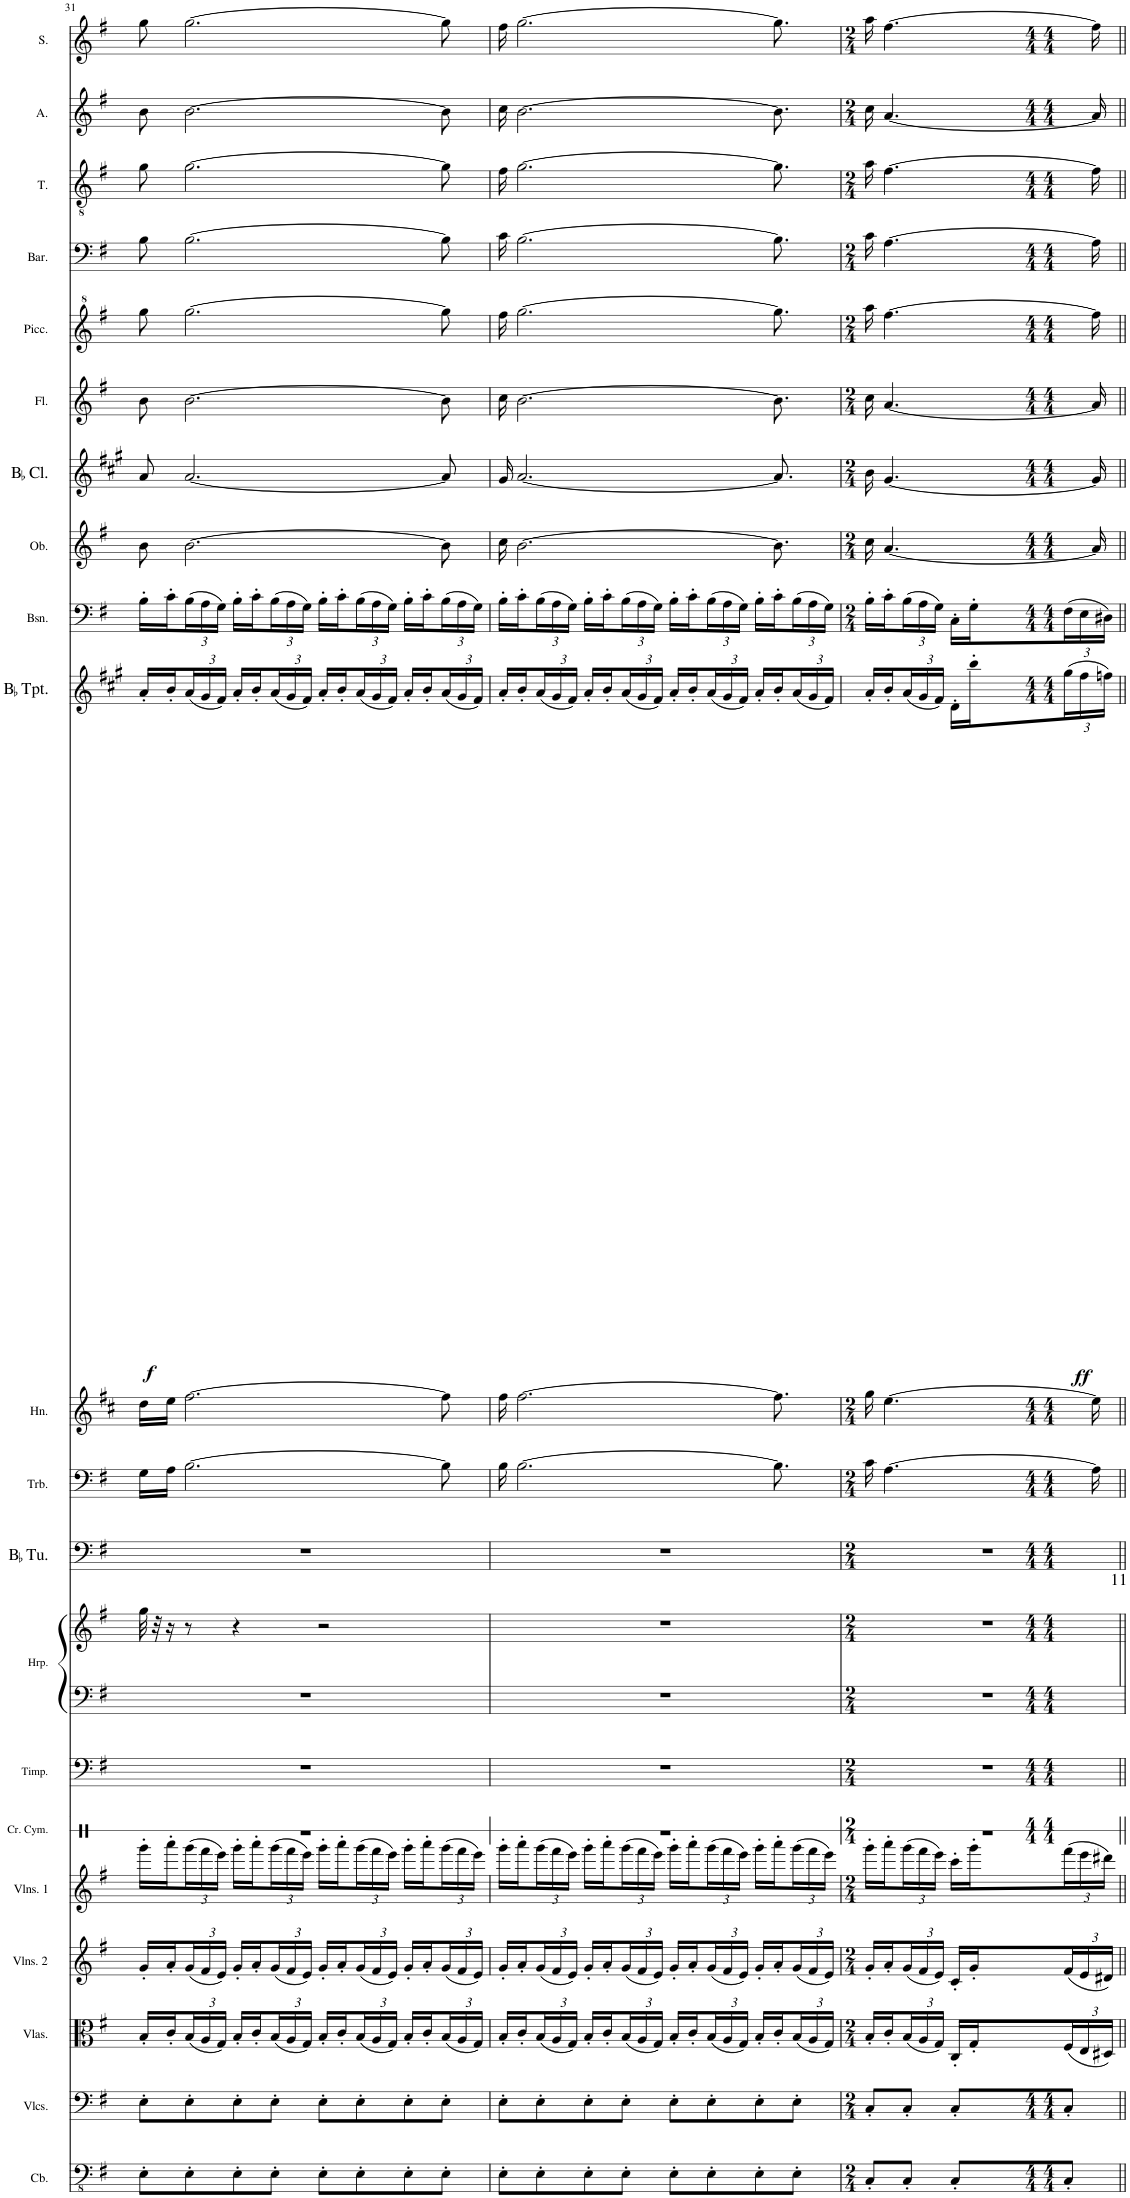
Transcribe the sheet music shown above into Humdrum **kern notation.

**kern	**kern	**kern	**kern	**kern	**kern	**kern	**kern	**kern	**kern	**kern	**kern	**kern	**dynam	**kern	**kern	**kern	**kern	**kern	**kern	**kern	**kern	**kern
*part21	*part20	*part19	*part18	*part17	*part16	*part15	*part14	*part14	*part13	*part12	*part11	*part10	*part10	*part9	*part8	*part7	*part6	*part5	*part4	*part3	*part2	*part1
*staff22	*staff21	*staff20	*staff19	*staff18	*staff17	*staff16	*staff15	*staff14	*staff13	*staff12	*staff11	*staff10	*staff10	*staff9	*staff8	*staff7	*staff6	*staff5	*staff4	*staff3	*staff2	*staff1
*I"Contrabass	*I"Violoncellos	*I"Violas	*I"Violins 2	*I"Violins 1	*I"Crash Cymbal	*I"Timpani	*I"Harp	*	*I"BaccidentalFlat Tuba	*I"Trombone	*I"Horn	*I"BaccidentalFlat Trumpet	*	*I"Bassoon	*I"Oboe	*I"BaccidentalFlat Clarinet	*I"Flute	*I"Piccolo	*I"Baritone	*I"Tenor	*I"Alto	*I"Soprano
*I'Cb.	*I'Vlcs.	*I'Vlas.	*I'Vlns. 2	*I'Vlns. 1	*I'Cr. Cym.	*I'Timp.	*I'Hrp.	*	*I'BaccidentalFlat Tu.	*I'Trb.	*I'Hn.	*I'BaccidentalFlat Tpt.	*	*I'Bsn.	*I'Ob.	*I'BaccidentalFlat Cl.	*I'Fl.	*I'Picc.	*I'Bar.	*I'T.	*I'A.	*I'S.
!!LO:PB:g=z
*clefFv4	*clefF4	*clefC3	*clefG2	*clefG2	*clefX	*clefF4	*clefF4	*clefG2	*clefF4	*clefF4	*clefG2	*clefG2	*	*clefF4	*clefG2	*clefG2	*clefG2	*clefG^2	*clefF4	*clefGv2	*clefG2	*clefG2
*Trd7c12	*	*	*	*	*	*	*	*	*	*	*Trd4c7	*Trd1c2	*	*	*	*Trd1c2	*	*Trd-7c-12	*	*	*	*
*k[f#]	*k[f#]	*k[f#]	*k[f#]	*k[f#]	*k[]	*k[f#]	*k[f#]	*k[f#]	*k[f#]	*k[f#]	*k[f#c#]	*k[f#c#g#]	*	*k[f#]	*k[f#]	*k[f#c#g#]	*k[f#]	*k[f#]	*k[f#]	*k[f#]	*k[f#]	*k[f#]
*M4/4	*M4/4	*M4/4	*M4/4	*M4/4	*M4/4	*M4/4	*M4/4	*M4/4	*M4/4	*M4/4	*M4/4	*M4/4	*	*M4/4	*M4/4	*M4/4	*M4/4	*M4/4	*M4/4	*M4/4	*M4/4	*M4/4
=31	=31	=31	=31	=31	=31	=31	=31	=31	=31	=31	=31	=31	=31	=31	=31	=31	=31	=31	=31	=31	=31	=31
!	!	!	!	!	!	!	!	!	!	!	!	!	!LO:DY:b	!	!	!	!	!	!	!	!	!
8EE'\L	8E'\L	16B'/LL	16g'/LL	16ggg'\LL	1r	1r	1r	32gg\	1r	16G\LL	16dd\LL	16a'/LL	f	16B'\LL	8b\	8a/	8b\	8ggg\	8B\	8g\	8b\	8gg\
.	.	.	.	.	.	.	.	32r	.	.	.	.	.	.	.	.	.	.	.	.	.	.
.	.	16c'/	16a'/	16aaa'\	.	.	.	16r	.	16A\JJ	16ee\JJ	16b'/	.	16c'\	.	.	.	.	.	.	.	.
*	*	*Xbrackettup	*Xbrackettup	*Xbrackettup	*	*	*	*	*	*	*	*Xbrackettup	*	*Xbrackettup	*	*	*	*	*	*	*	*
8EE'\	8E'\	(24B/	(24g/	(24ggg\	.	.	.	8r	.	[2.B\	[2.ff#\	(24a/	.	(24B\	[2.b\	[2.a/	[2.b\	[2.ggg\	[2.B\	[2.g\	[2.b\	[2.gg\
.	.	24A/	24f#/	24fff#\	.	.	.	.	.	.	.	24g#/	.	24A\	.	.	.	.	.	.	.	.
.	.	24G/JJ)	24e/JJ)	24eee\JJ)	.	.	.	.	.	.	.	24f#/JJ)	.	24G\JJ)	.	.	.	.	.	.	.	.
8EE'\	8E'\	16B'/LL	16g'/LL	16ggg'\LL	.	.	.	4r	.	.	.	16a'/LL	.	16B'\LL	.	.	.	.	.	.	.	.
.	.	16c'/	16a'/	16aaa'\	.	.	.	.	.	.	.	16b'/	.	16c'\	.	.	.	.	.	.	.	.
8EE'\J	8E'\J	(24B/	(24g/	(24ggg\	.	.	.	.	.	.	.	(24a/	.	(24B\	.	.	.	.	.	.	.	.
.	.	24A/	24f#/	24fff#\	.	.	.	.	.	.	.	24g#/	.	24A\	.	.	.	.	.	.	.	.
.	.	24G/JJ)	24e/JJ)	24eee\JJ)	.	.	.	.	.	.	.	24f#/JJ)	.	24G\JJ)	.	.	.	.	.	.	.	.
8EE'\L	8E'\L	16B'/LL	16g'/LL	16ggg'\LL	.	.	.	2r	.	.	.	16a'/LL	.	16B'\LL	.	.	.	.	.	.	.	.
.	.	16c'/	16a'/	16aaa'\	.	.	.	.	.	.	.	16b'/	.	16c'\	.	.	.	.	.	.	.	.
8EE'\	8E'\	(24B/	(24g/	(24ggg\	.	.	.	.	.	.	.	(24a/	.	(24B\	.	.	.	.	.	.	.	.
.	.	24A/	24f#/	24fff#\	.	.	.	.	.	.	.	24g#/	.	24A\	.	.	.	.	.	.	.	.
.	.	24G/JJ)	24e/JJ)	24eee\JJ)	.	.	.	.	.	.	.	24f#/JJ)	.	24G\JJ)	.	.	.	.	.	.	.	.
8EE'\	8E'\	16B'/LL	16g'/LL	16ggg'\LL	.	.	.	.	.	.	.	16a'/LL	.	16B'\LL	.	.	.	.	.	.	.	.
.	.	16c'/	16a'/	16aaa'\	.	.	.	.	.	.	.	16b'/	.	16c'\	.	.	.	.	.	.	.	.
8EE'\J	8E'\J	(24B/	(24g/	(24ggg\	.	.	.	.	.	8B\]	8ff#\]	(24a/	.	(24B\	8b\]	8a/]	8b\]	8ggg\]	8B\]	8g\]	8b\]	8gg\]
.	.	24A/	24f#/	24fff#\	.	.	.	.	.	.	.	24g#/	.	24A\	.	.	.	.	.	.	.	.
.	.	24G/JJ)	24e/JJ)	24eee\JJ)	.	.	.	.	.	.	.	24f#/JJ)	.	24G\JJ)	.	.	.	.	.	.	.	.
=32	=32	=32	=32	=32	=32	=32	=32	=32	=32	=32	=32	=32	=32	=32	=32	=32	=32	=32	=32	=32	=32	=32
8EE'\L	8E'\L	16B'/LL	16g'/LL	16ggg'\LL	1r	1r	1r	1r	1r	16B\	16ff#\	16a'/LL	.	16B'\LL	16cc\	16g#/	16cc\	16fff#\	16c\	16f#\	16cc\	16ff#\
.	.	16c'/	16a'/	16aaa'\	.	.	.	.	.	[2.B\	[2.ff#\	16b'/	.	16c'\	[2.b\	[2.a/	[2.b\	[2.ggg\	[2.B\	[2.g\	[2.b\	[2.gg\
8EE'\	8E'\	(24B/	(24g/	(24ggg\	.	.	.	.	.	.	.	(24a/	.	(24B\	.	.	.	.	.	.	.	.
.	.	24A/	24f#/	24fff#\	.	.	.	.	.	.	.	24g#/	.	24A\	.	.	.	.	.	.	.	.
.	.	24G/JJ)	24e/JJ)	24eee\JJ)	.	.	.	.	.	.	.	24f#/JJ)	.	24G\JJ)	.	.	.	.	.	.	.	.
8EE'\	8E'\	16B'/LL	16g'/LL	16ggg'\LL	.	.	.	.	.	.	.	16a'/LL	.	16B'\LL	.	.	.	.	.	.	.	.
.	.	16c'/	16a'/	16aaa'\	.	.	.	.	.	.	.	16b'/	.	16c'\	.	.	.	.	.	.	.	.
8EE'\J	8E'\J	(24B/	(24g/	(24ggg\	.	.	.	.	.	.	.	(24a/	.	(24B\	.	.	.	.	.	.	.	.
.	.	24A/	24f#/	24fff#\	.	.	.	.	.	.	.	24g#/	.	24A\	.	.	.	.	.	.	.	.
.	.	24G/JJ)	24e/JJ)	24eee\JJ)	.	.	.	.	.	.	.	24f#/JJ)	.	24G\JJ)	.	.	.	.	.	.	.	.
8EE'\L	8E'\L	16B'/LL	16g'/LL	16ggg'\LL	.	.	.	.	.	.	.	16a'/LL	.	16B'\LL	.	.	.	.	.	.	.	.
.	.	16c'/	16a'/	16aaa'\	.	.	.	.	.	.	.	16b'/	.	16c'\	.	.	.	.	.	.	.	.
8EE'\	8E'\	(24B/	(24g/	(24ggg\	.	.	.	.	.	.	.	(24a/	.	(24B\	.	.	.	.	.	.	.	.
.	.	24A/	24f#/	24fff#\	.	.	.	.	.	.	.	24g#/	.	24A\	.	.	.	.	.	.	.	.
.	.	24G/JJ)	24e/JJ)	24eee\JJ)	.	.	.	.	.	.	.	24f#/JJ)	.	24G\JJ)	.	.	.	.	.	.	.	.
8EE'\	8E'\	16B'/LL	16g'/LL	16ggg'\LL	.	.	.	.	.	.	.	16a'/LL	.	16B'\LL	.	.	.	.	.	.	.	.
.	.	16c'/	16a'/	16aaa'\	.	.	.	.	.	8.B\]	8.ff#\]	16b'/	.	16c'\	8.b\]	8.a/]	8.b\]	8.ggg\]	8.B\]	8.g\]	8.b\]	8.gg\]
8EE'\J	8E'\J	(24B/	(24g/	(24ggg\	.	.	.	.	.	.	.	(24a/	.	(24B\	.	.	.	.	.	.	.	.
.	.	24A/	24f#/	24fff#\	.	.	.	.	.	.	.	24g#/	.	24A\	.	.	.	.	.	.	.	.
.	.	24G/JJ)	24e/JJ)	24eee\JJ)	.	.	.	.	.	.	.	24f#/JJ)	.	24G\JJ)	.	.	.	.	.	.	.	.
=33	=33	=33	=33	=33	=33	=33	=33	=33	=33	=33	=33	=33	=33	=33	=33	=33	=33	=33	=33	=33	=33	=33
*M2/4	*M2/4	*M2/4	*M2/4	*M2/4	*M2/4	*M2/4	*M2/4	*M2/4	*M2/4	*M2/4	*M2/4	*	*	*M2/4	*M2/4	*M2/4	*M2/4	*M2/4	*M2/4	*M2/4	*M2/4	*M2/4
8CC'/L	8C'/L	16B'/LL	16g'/LL	16ggg'\LL	2r	2r	2r	2r	2r	16c\	16gg\	16a'/LL	.	16B'\LL	16cc\	16b\	16cc\	16aaa\	16c\	16a\	16cc\	16aa\
.	.	16c'/	16a'/	16aaa'\	.	.	.	.	.	[4.A\	[4.ee\	16b'/	.	16c'\	[4.a/	[4.g#/	[4.a/	[4.fff#\	[4.A\	[4.f#\	[4.a/	[4.ff#\
8CC'/J	8C'/J	(24B/	(24g/	(24ggg\	.	.	.	.	.	.	.	(24a/	.	(24B\	.	.	.	.	.	.	.	.
.	.	24A/	24f#/	24fff#\	.	.	.	.	.	.	.	24g#/	.	24A\	.	.	.	.	.	.	.	.
.	.	24G/JJ)	24e/JJ)	24eee\JJ)	.	.	.	.	.	.	.	24f#/JJ)	.	24G\JJ)	.	.	.	.	.	.	.	.
8CC'/L	8C'/L	16C'/LL	16c'/LL	16ccc'\LL	.	.	.	.	.	.	.	16d'\LL	.	16C'\LL	.	.	.	.	.	.	.	.
!	!	!	!	!	!	!	!	!	!	!	!	!	!LO:DY:b	!	!	!	!	!	!	!	!	!
.	.	16G'/	16g'/	16ggg'\	.	.	.	.	.	.	.	16aa'\	ff	16G'\	.	.	.	.	.	.	.	.
8CC'/J	8C'/J	(24F#/	(24f#/	(24fff#\	.	.	.	.	.	.	.	(24gg#\	.	(24F#\	.	.	.	.	.	.	.	.
.	.	24E/	24e/	24eee\	.	.	.	.	.	.	.	24ff#\	.	24E\	.	.	.	.	.	.	.	.
.	.	.	.	.	.	.	.	.	.	16A\]	16ee\]	.	.	.	16a/]	16g#/]	16a/]	16fff#\]	16A\]	16f#\]	16a/]	16ff#\]
.	.	24D#X/JJ)	24d#X/JJ)	24ddd#X\JJ)	.	.	.	.	.	.	.	24ffn\JJ)	.	24D#X\JJ)	.	.	.	.	.	.	.	.
=||	=||	=||	=||	=||	=||	=||	=||	=||	=||	=||	=||	=||	=||	=||	=||	=||	=||	=||	=||	=||	=||	=||
*-	*-	*-	*-	*-	*-	*-	*-	*-	*-	*-	*-	*-	*-	*-	*-	*-	*-	*-	*-	*-	*-	*-
